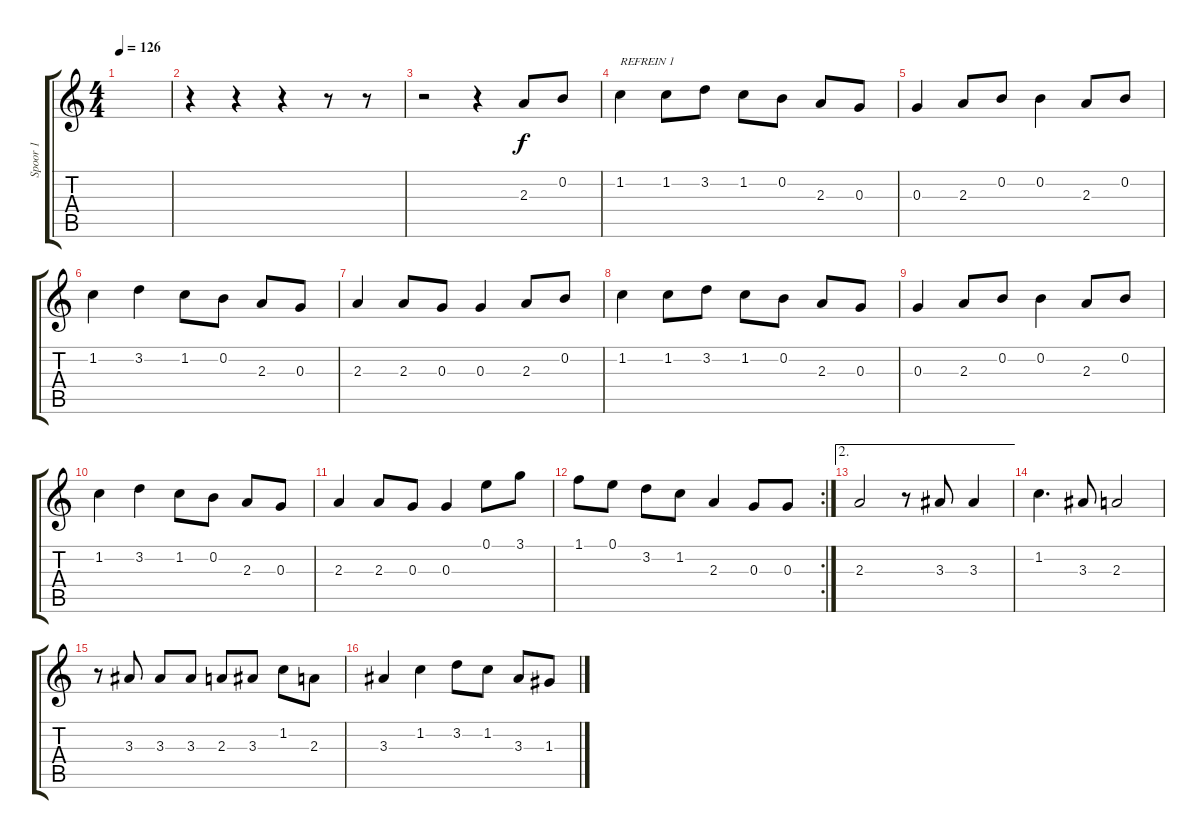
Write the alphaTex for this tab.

\track ("Spoor 1" "Spoor 1") {instrument acousticguitarsteel}
\staff {score tabs}
\tuning (E4 B3 G3 D3 A2 E2) {hide}
\ts (4 4)
\tempo 126
\clef g2
\ks c
|
r.4 r.4 r.4 r.8 r.8 |
r.2 r.4 2.3.8 0.2.8 |
1.2.4{txt "REFREIN 1"} 1.2.8 3.2.8 1.2.8 0.2.8 2.3.8 0.3.8 |
0.3.4 2.3.8 0.2.8 0.2.4 2.3.8 0.2.8 |
1.2.4 3.2.4 1.2.8 0.2.8 2.3.8 0.3.8 |
2.3.4 2.3.8 0.3.8 0.3.4 2.3.8 0.2.8 |
1.2.4 1.2.8 3.2.8 1.2.8 0.2.8 2.3.8 0.3.8 |
0.3.4 2.3.8 0.2.8 0.2.4 2.3.8 0.2.8 |
1.2.4 3.2.4 1.2.8 0.2.8 2.3.8 0.3.8 |
2.3.4 2.3.8 0.3.8 0.3.4 0.1.8 3.1.8 |
\rc 2
1.1.8 0.1.8 3.2.8 1.2.8 2.3.4 0.3.8 0.3.8 |
\ae 2
2.3.2 r.8 3.3.8 3.3.4 |
1.2.4{d} 3.3.8 2.3.2 |
r.8 3.3.8 3.3.8 3.3.8 2.3.8 3.3.8 1.2.8 2.3.8 |
3.3.4 1.2.4 3.2.8 1.2.8 3.3.8 1.3.8
